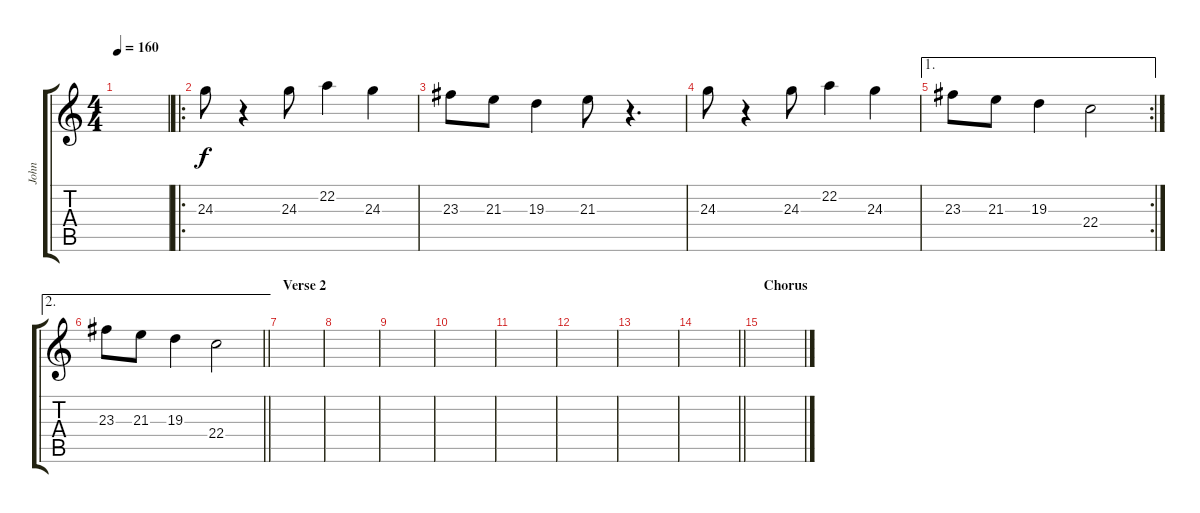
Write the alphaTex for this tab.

\track ("John" "John") {instrument trumpet}
\staff {score tabs}
\tuning (E4 B3 G3 D3 A2 E2) {hide}
\ts (4 4)
\tempo 160
\clef g2
\ks c
|
\ro
24.3.8 r.4 24.3.8 22.2.4 24.3.4 |
23.3.8 21.3.8 19.3.4 21.3.8 r.4{d} |
24.3.8 r.4 24.3.8 22.2.4 24.3.4 |
\ae 1
\rc 2
23.3.8 21.3.8 19.3.4 22.4.2 |
\ae 2
\barLineRight lightlight
23.3.8 21.3.8 19.3.4 22.4.2 |
\section ("" "Verse 2")
|
|
|
|
|
|
|
\barLineRight lightlight
|
\section ("" "Chorus")
